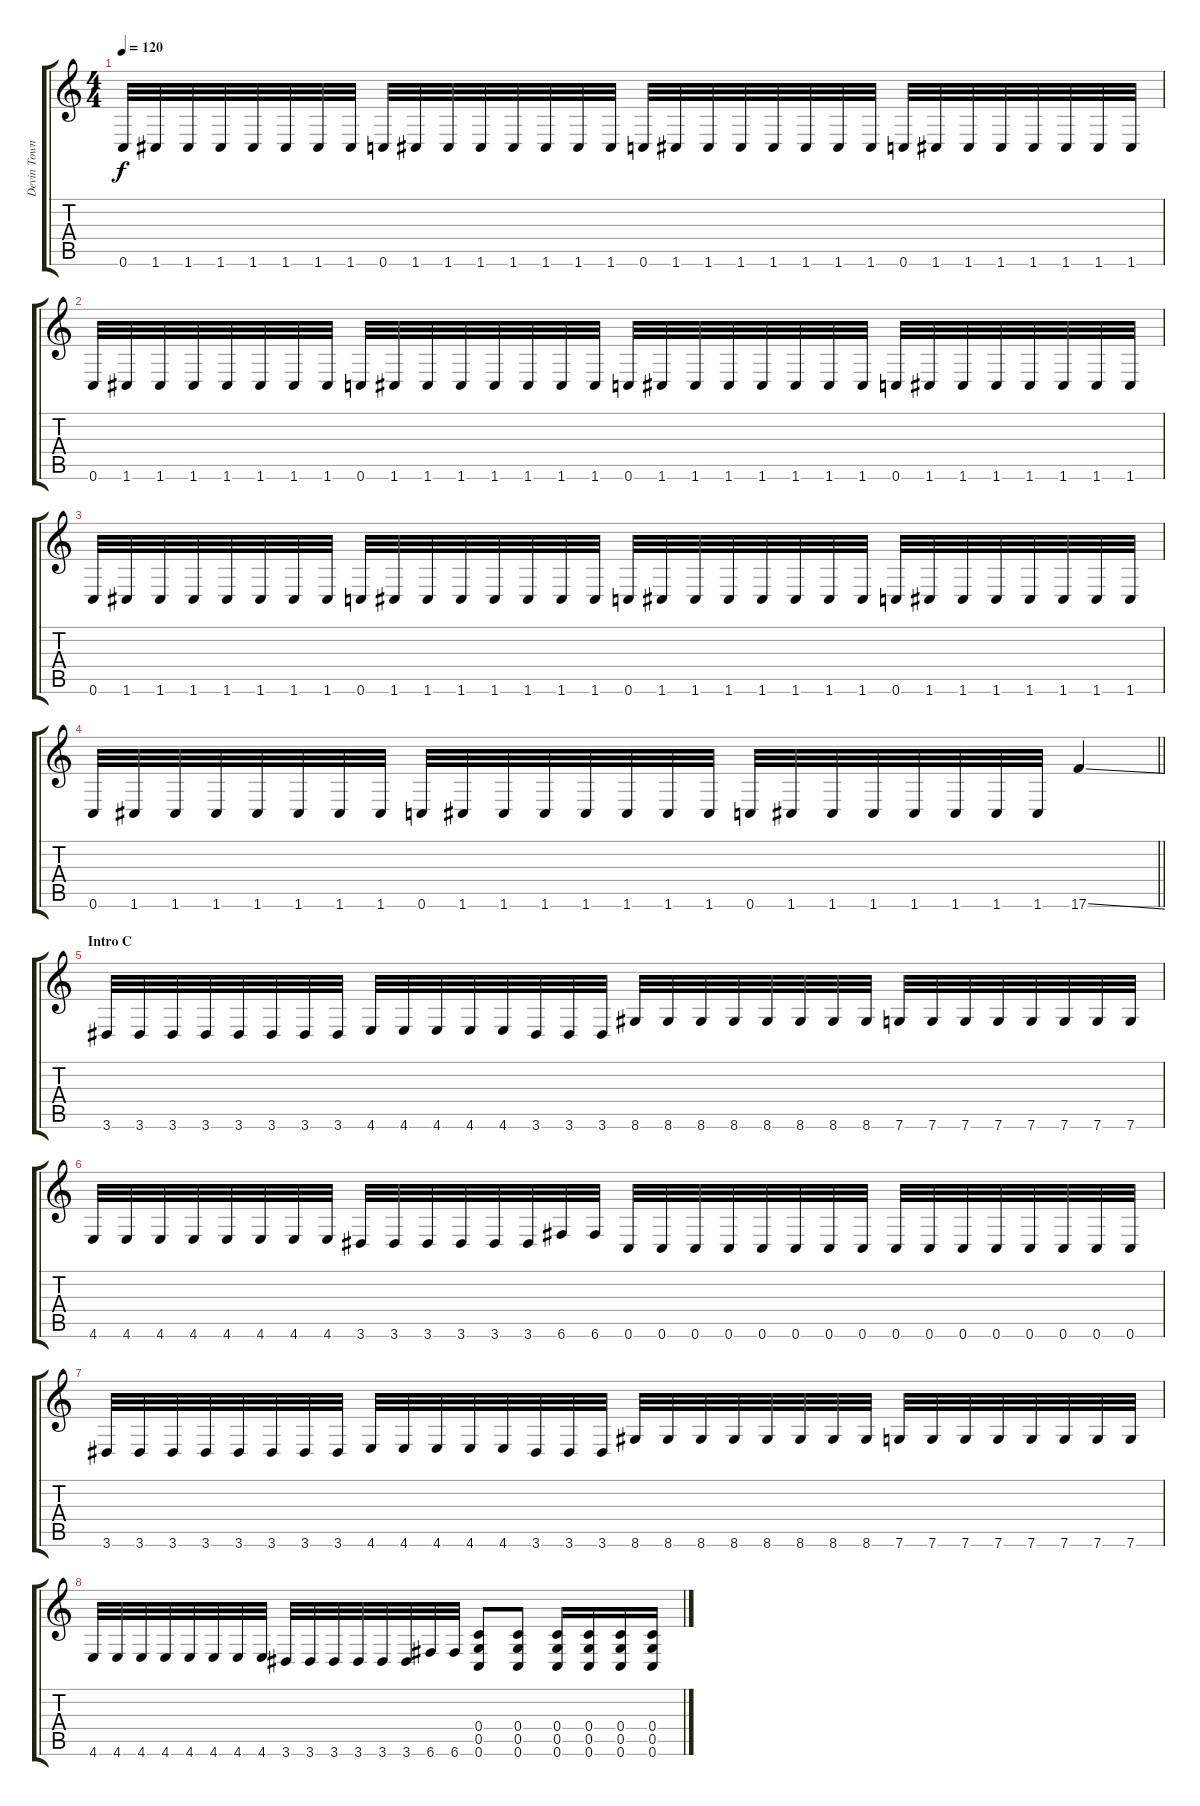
\track ("Devin Townsend" "Devin Town") {instrument distortionguitar}
\staff {score tabs}
\tuning (E4 C4 G3 C3 G2 C2) {hide}
\ts (4 4)
\tempo 120
\clef g2
\ks c
0.6.32{dy f} 1.6.32 1.6.32 1.6.32 1.6.32 1.6.32 1.6.32 1.6.32 0.6.32 1.6.32 1.6.32 1.6.32 1.6.32 1.6.32 1.6.32 1.6.32 0.6.32 1.6.32 1.6.32 1.6.32 1.6.32 1.6.32 1.6.32 1.6.32 0.6.32 1.6.32 1.6.32 1.6.32 1.6.32 1.6.32 1.6.32 1.6.32 |
0.6.32 1.6.32 1.6.32 1.6.32 1.6.32 1.6.32 1.6.32 1.6.32 0.6.32 1.6.32 1.6.32 1.6.32 1.6.32 1.6.32 1.6.32 1.6.32 0.6.32 1.6.32 1.6.32 1.6.32 1.6.32 1.6.32 1.6.32 1.6.32 0.6.32 1.6.32 1.6.32 1.6.32 1.6.32 1.6.32 1.6.32 1.6.32 |
0.6.32 1.6.32 1.6.32 1.6.32 1.6.32 1.6.32 1.6.32 1.6.32 0.6.32 1.6.32 1.6.32 1.6.32 1.6.32 1.6.32 1.6.32 1.6.32 0.6.32 1.6.32 1.6.32 1.6.32 1.6.32 1.6.32 1.6.32 1.6.32 0.6.32 1.6.32 1.6.32 1.6.32 1.6.32 1.6.32 1.6.32 1.6.32 |
\barLineRight lightlight
0.6.32 1.6.32 1.6.32 1.6.32 1.6.32 1.6.32 1.6.32 1.6.32 0.6.32 1.6.32 1.6.32 1.6.32 1.6.32 1.6.32 1.6.32 1.6.32 0.6.32 1.6.32 1.6.32 1.6.32 1.6.32 1.6.32 1.6.32 1.6.32 17.6{ss}.4 |
\section ("" "Intro C")
3.6.32 3.6.32 3.6.32 3.6.32 3.6.32 3.6.32 3.6.32 3.6.32 4.6.32 4.6.32 4.6.32 4.6.32 4.6.32 3.6.32 3.6.32 3.6.32 8.6.32 8.6.32 8.6.32 8.6.32 8.6.32 8.6.32 8.6.32 8.6.32 7.6.32 7.6.32 7.6.32 7.6.32 7.6.32 7.6.32 7.6.32 7.6.32 |
4.6.32 4.6.32 4.6.32 4.6.32 4.6.32 4.6.32 4.6.32 4.6.32 3.6.32 3.6.32 3.6.32 3.6.32 3.6.32 3.6.32 6.6.32 6.6.32 0.6.32 0.6.32 0.6.32 0.6.32 0.6.32 0.6.32 0.6.32 0.6.32 0.6.32 0.6.32 0.6.32 0.6.32 0.6.32 0.6.32 0.6.32 0.6.32 |
3.6.32 3.6.32 3.6.32 3.6.32 3.6.32 3.6.32 3.6.32 3.6.32 4.6.32 4.6.32 4.6.32 4.6.32 4.6.32 3.6.32 3.6.32 3.6.32 8.6.32 8.6.32 8.6.32 8.6.32 8.6.32 8.6.32 8.6.32 8.6.32 7.6.32 7.6.32 7.6.32 7.6.32 7.6.32 7.6.32 7.6.32 7.6.32 |
4.6.32 4.6.32 4.6.32 4.6.32 4.6.32 4.6.32 4.6.32 4.6.32 3.6.32 3.6.32 3.6.32 3.6.32 3.6.32 3.6.32 6.6.32 6.6.32 (0.4 0.5 0.6).8 (0.4 0.5 0.6).8 (0.4 0.5 0.6).16 (0.4 0.5 0.6).16 (0.4 0.5 0.6).16 (0.4 0.5 0.6).16
